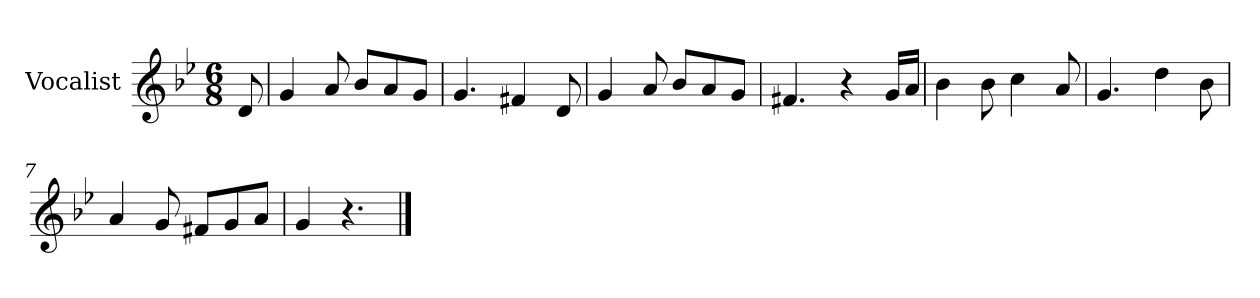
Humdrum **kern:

**kern
*part1
*staff1
*I"Vocalist
*k[b-e-]
*g:
*M6/8
=
8d
=1
4g
8a
8b-L
8a
8gJ
=2
4.g
4f#X
8d
=3
4g
8a
8b-L
8a
8gJ
=4
4.f#X
4r
16gLL
16aJJ
=5
4b-
8b-
4cc
8a
=6
4.g
4dd
8b-
=7
4a
8g
8f#XL
8g
8aJ
=8
4g
4.r
==
*-
